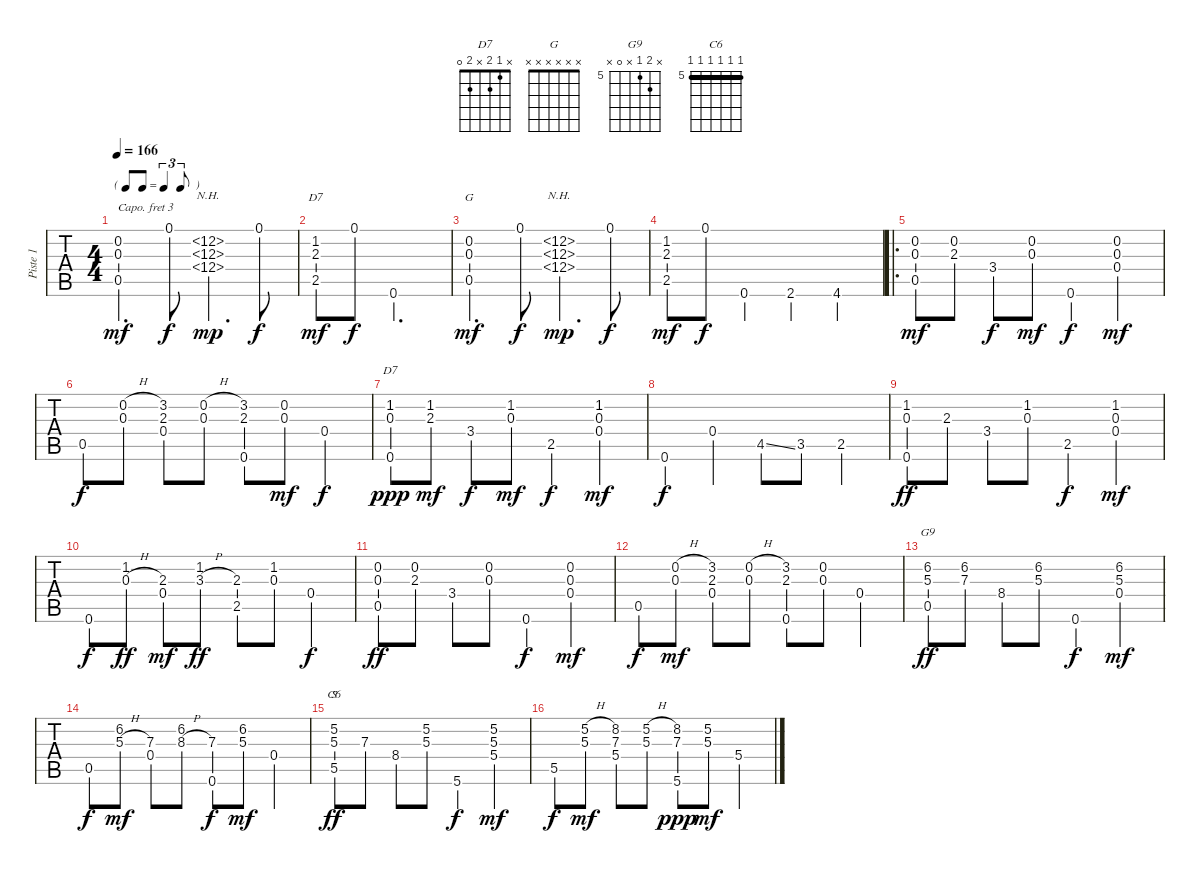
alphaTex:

\track ("Piste 1" "Piste 1") {instrument acousticguitarnylon}
\staff {tabs}
\capo 3
\tuning (D4 B3 E3 D3 G2 D2) {hide}
\chord ("D7" x x x x x x)
\chord ("G" x x x x x x)
\chord ("D7" x 1 2 x 2 0)
\chord ("G9" x 6 5 x 0 x) {firstfret 5}
\chord ("C6" 5 5 5 5 5 5) {firstfret 5 barre 5}
\ts (4 4)
\tf triplet8th
\tempo 166
\clef g2
\ks bb
(0.2 0.3 0.5).4{d dy mf instrument acousticguitarnylon beam split} 0.1.8{dy f} (12.2{nh} 12.3{nh} 12.4{nh}).4{d dy mp beam split} 0.1.8{dy f} |
\ks c
(1.2 2.3 2.5).8{ch "D7" dy mf} 0.1.8{dy f} 0.6.2{d} |
(0.2 0.3 0.5).4{d ch "G" dy mf beam split} 0.1.8{dy f} (12.2{nh} 12.3{nh} 12.4{nh}).4{d dy mp beam split} 0.1.8{dy f} |
(1.2 2.3 2.5).8{dy mf} 0.1.8{dy f} 0.6.4 2.6.4 4.6.4 |
\ro
(0.2 0.3 0.5).8{dy mf beam Up} (0.2 2.3).8 3.4.8{dy f} (0.2 0.3).8{dy mf beam split} 0.6.4{dy f beam Up} (0.2 0.3 0.4).4{dy mf beam Up} |
0.5.8{dy f beam Up} (0.2{h} 0.3{h}).8{beam Up beam split} (3.2 2.3 0.4).8 (0.2{h} 0.3{h}).8 (3.2 2.3 0.6).8 (0.2 0.3).8{dy mf} 0.4.4{dy f beam Up} |
(1.2 0.3 0.6).8{ch "D7" dy ppp beam Up} (1.2 2.3).8{dy mf} 3.4.8{dy f beam Up} (1.2 0.3).8{dy mf beam split} 2.5.4{dy f beam Up beam split} (1.2 0.3 0.4).4{dy mf beam Up} |
0.6.4{dy f beam Down beam split} 0.4.4{beam Down} 4.5{ss}.8 3.5.8{beam split} 2.5.4 |
(1.2 0.3 0.6).8{dy ff beam Up} 2.3.8 3.4.8{beam Up} (1.2 0.3).8{beam split} 2.5.4{dy f beam Up beam split} (1.2 0.3 0.4).4{dy mf beam Up} |
0.6.8{dy f beam Up} (1.2 0.3{h}).8{dy ff beam Up beam split} (2.3 0.4).8{dy mf} (1.2 3.3{h}).8{dy ff} (2.3 2.5).8 (1.2 0.3).8{beam split} 0.4.4{dy f beam Up} |
(0.2 0.3 0.5).8{dy ff beam Up} (0.2 2.3).8 3.4.8{beam Up} (0.2 0.3).8{beam split} 0.6.4{dy f beam Up beam split} (0.2 0.3 0.4).4{dy mf beam Up} |
0.5.8{dy f beam Up} (0.2{h} 0.3{h}).8{dy mf beam Up beam split} (3.2 2.3 0.4).8 (0.2{h} 0.3{h}).8 (3.2 2.3 0.6).8 (0.2 0.3).8{beam split} 0.4.4{beam Up} |
(6.2 5.3 0.5).8{ch "G9" dy ff beam Up} (6.2 7.3).8 8.4.8{beam Up} (6.2 5.3).8{beam split} 0.6.4{dy f beam Up beam split} (6.2 5.3 0.4).4{dy mf beam Up} |
0.5.8{dy f beam Up} (6.2 5.3{h}).8{dy mf beam Up beam split} (7.3 0.4).8 (6.2 8.3{h}).8 (7.3 0.6).8{dy f} (6.2 5.3).8{dy mf beam split} 0.4.4{beam Up} |
(5.2 5.3 5.5).8{s ch "C6" dy ff beam Up} 7.3.8 8.4.8{beam Up} (5.2 5.3).8 5.6.4{dy f} (5.2 5.3 5.4).4{dy mf} |
5.5.8{dy f beam Up} (5.2{h} 5.3{h}).8{dy mf beam Up beam split} (8.2 7.3 5.4).8 (5.2{h} 5.3{h}).8 (8.2 7.3 5.6).8{dy ppp} (5.2 5.3).8{dy mf beam split} 5.4.4{beam Up}
